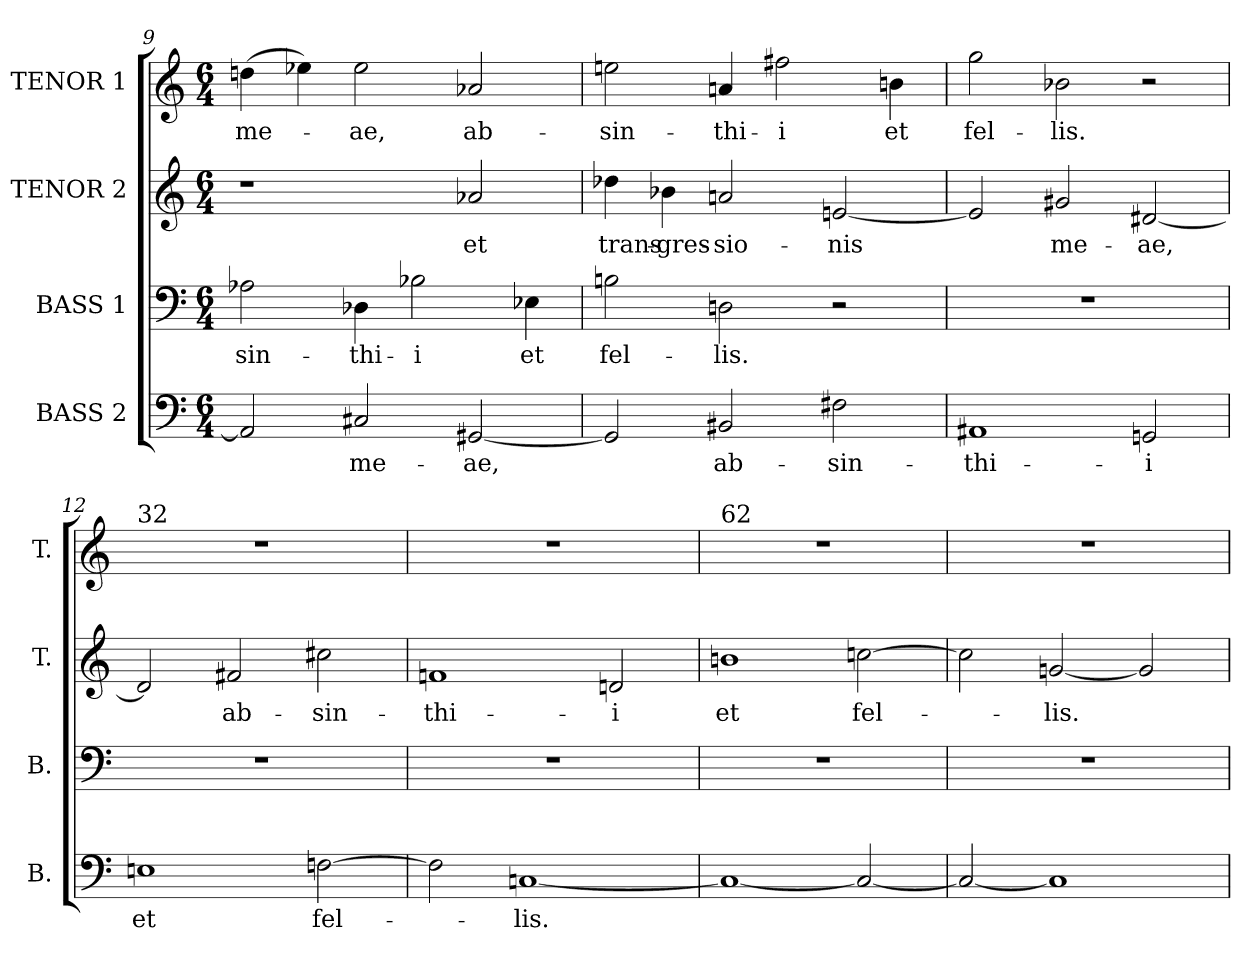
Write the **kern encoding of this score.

**kern	**text	**kern	**text	**kern	**text	**kern	**text
*part4	*part4	*part3	*part3	*part2	*part2	*part1	*part1
*staff4	*staff4	*staff3	*staff3	*staff2	*staff2	*staff1	*staff1
*I"BASS 2	*	*I"BASS 1	*	*I"TENOR 2	*	*I"TENOR 1	*
*I'B.	*	*I'B.	*	*I'T.	*	*I'T.	*
*clefF4	*	*clefF4	*	*clefG2	*	*clefG2	*
*k[]	*	*k[]	*	*k[]	*	*k[]	*
*C:	*	*C:	*	*C:	*	*C:	*
*M6/4	*	*M6/4	*	*M6/4	*	*M6/4	*
=9	=9	=9	=9	=9	=9	=9	=9
2AAn]	.	2A-X	-sin-	1r	.	(4ddn	me-
.	.	.	.	.	.	4ee-X)	.
2C#X	me-	4D-X	-thi-	.	.	2ee-	-ae,
.	.	2B-X	-i	.	.	.	.
[2GG#X	-ae,	.	.	2a-X	et	2a-X	ab-
.	.	4E-X	et	.	.	.	.
=10	=10	=10	=10	=10	=10	=10	=10
2GG#]	.	2Bn	fel-	4dd-X	trans-	2een	-sin-
.	.	.	.	4b-X	-gres-	.	.
2BB#X	ab-	2Dn	-lis.	2an	-sio-	4an	-thi-
.	.	.	.	.	.	2ff#X	-i
2F#X	-sin-	2r	.	[2en	-nis	.	.
.	.	.	.	.	.	4bn	et
=11	=11	=11	=11	=11	=11	=11	=11
1AA#X	-thi-	2%3r	.	2en]	.	2gg	fel-
.	.	.	.	2g#X	me-	2b-X	-lis.
2GGn	-i	.	.	[2d#X	-ae,	2r	.
=12	=12	=12	=12	=12	=12	=12	=12
!	!	!	!	!	!	!LO:TX:a:t=32	!
1En	et	2%3r	.	2d#]	.	2%3r	.
.	.	.	.	2f#X	ab-	.	.
[2Fn	fel-	.	.	2cc#X	-sin-	.	.
=13	=13	=13	=13	=13	=13	=13	=13
2F]	.	2%3r	.	1fn	-thi-	2%3r	.
[1Cn	-lis.	.	.	.	.	.	.
.	.	.	.	2dn	-i	.	.
=14	=14	=14	=14	=14	=14	=14	=14
!	!	!	!	!	!	!LO:TX:a:t=62	!
1C_	.	2%3r	.	1bn	et	2%3r	.
2C_	.	.	.	[2ccn	fel-	.	.
=15	=15	=15	=15	=15	=15	=15	=15
2C_	.	2%3r	.	2ccn]	.	2%3r	.
1C]	.	.	.	[2gn	-lis.	.	.
.	.	.	.	2gn]	.	.	.
=	=	=	=	=	=	=	=
*-	*-	*-	*-	*-	*-	*-	*-
